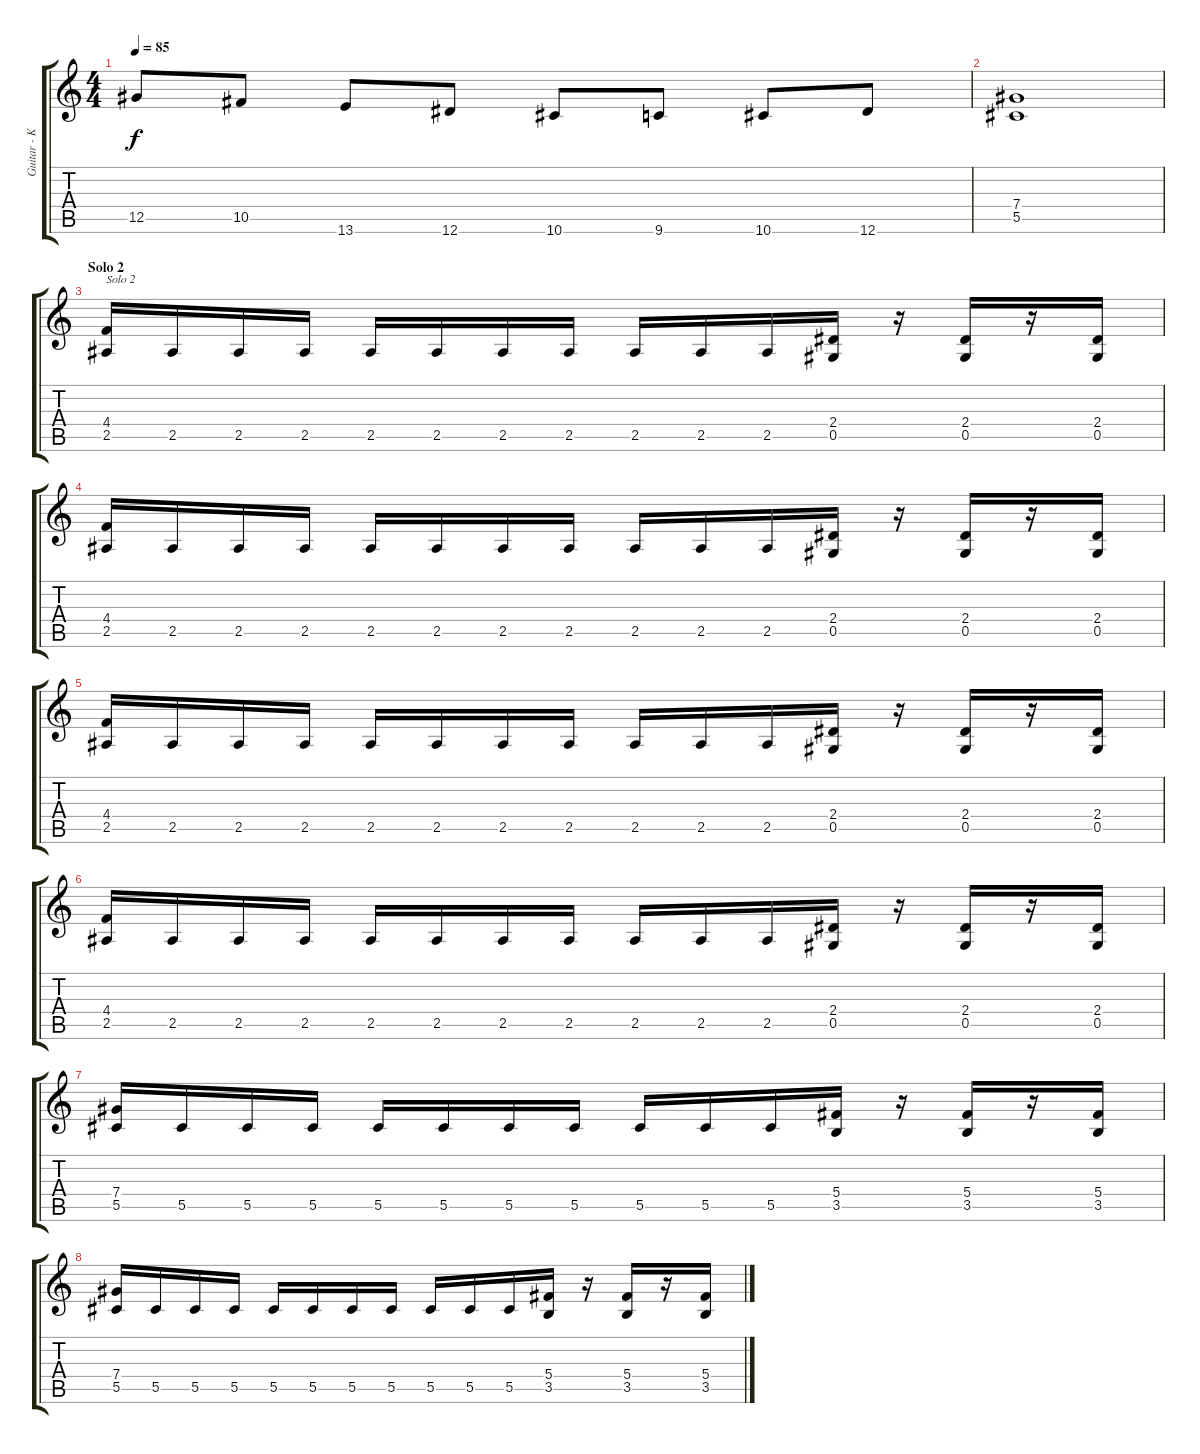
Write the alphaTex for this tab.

\track ("Guitar - Kai Hansen" "Guitar - K") {instrument distortionguitar}
\staff {score tabs}
\tuning (Eb4 Bb3 Gb3 Db3 Ab2 Eb2) {hide}
\ts (4 4)
\tempo 85
\clef g2
\ks c
12.5.8{dy f} 10.5.8 13.6.8 12.6.8 10.6.8 9.6.8 10.6.8 12.6.8 |
(7.4 5.5).1 |
\section ("" "Solo 2")
(4.4 2.5).16{txt "Solo 2"} 2.5.16 2.5.16 2.5.16 2.5.16 2.5.16 2.5.16 2.5.16 2.5.16 2.5.16 2.5.16 (2.4 0.5).16 r.16 (2.4 0.5).16 r.16 (2.4 0.5).16 |
(4.4 2.5).16 2.5.16 2.5.16 2.5.16 2.5.16 2.5.16 2.5.16 2.5.16 2.5.16 2.5.16 2.5.16 (2.4 0.5).16 r.16 (2.4 0.5).16 r.16 (2.4 0.5).16 |
(4.4 2.5).16 2.5.16 2.5.16 2.5.16 2.5.16 2.5.16 2.5.16 2.5.16 2.5.16 2.5.16 2.5.16 (2.4 0.5).16 r.16 (2.4 0.5).16 r.16 (2.4 0.5).16 |
(4.4 2.5).16 2.5.16 2.5.16 2.5.16 2.5.16 2.5.16 2.5.16 2.5.16 2.5.16 2.5.16 2.5.16 (2.4 0.5).16 r.16 (2.4 0.5).16 r.16 (2.4 0.5).16 |
(7.4 5.5).16 5.5.16 5.5.16 5.5.16 5.5.16 5.5.16 5.5.16 5.5.16 5.5.16 5.5.16 5.5.16 (5.4 3.5).16 r.16 (5.4 3.5).16 r.16 (5.4 3.5).16 |
(7.4 5.5).16 5.5.16 5.5.16 5.5.16 5.5.16 5.5.16 5.5.16 5.5.16 5.5.16 5.5.16 5.5.16 (5.4 3.5).16 r.16 (5.4 3.5).16 r.16 (5.4 3.5).16
